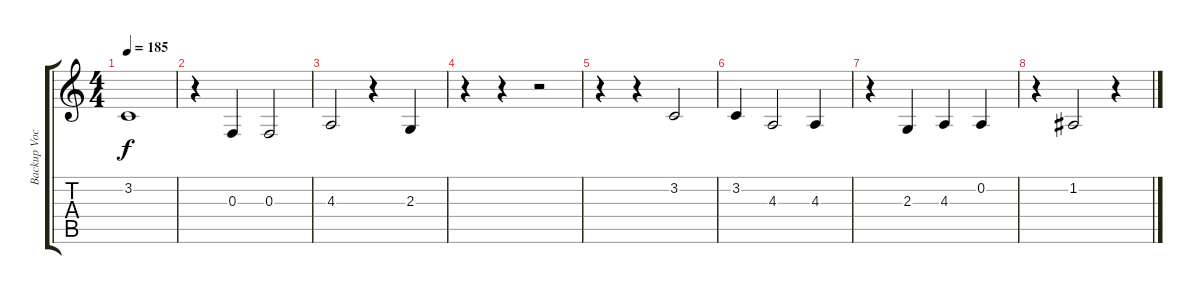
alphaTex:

\track ("Backup Vocal" "Backup Voc") {instrument oboe}
\staff {score tabs}
\tuning (D4 A3 F3 C3 G2 C2) {hide}
\ts (4 4)
\tempo 185
\clef g2
\ks c
3.2.1{dy f} |
r.4 0.3.4 0.3.2 |
4.3.2 r.4 2.3.4 |
r.4 r.4 r.2 |
r.4 r.4 3.2.2 |
3.2.4 4.3.2 4.3.4 |
r.4 2.3.4 4.3.4 0.2.4 |
r.4 1.2.2 r.4
